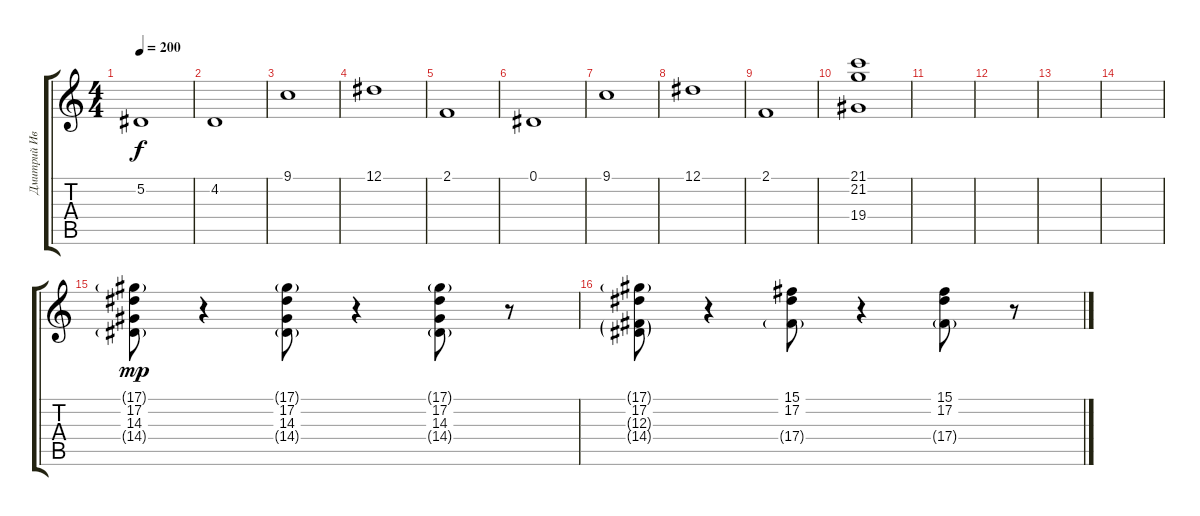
\track ("Дмитрий Иванов" "Дмитрий Ив") {instrument stringensemble1}
\staff {score tabs}
\tuning (Eb4 Bb3 Gb3 Db3 Ab2 Eb2) {hide}
\ts (4 4)
\tempo 200
\clef g2
\ks c
5.2.1{dy f} |
4.2.1 |
9.1.1{instrument synthstrings1} |
12.1.1 |
2.1.1 |
0.1.1 |
9.1.1 |
12.1.1 |
2.1.1 |
(21.1 21.2 19.4).1{instrument stringensemble1} |
|
|
|
|
(17.1{g} 17.2 14.3 14.4{g}).8{dy mp} r.4 (17.1{g} 17.2 14.3 14.4{g}).8 r.4 (17.1{g} 17.2 14.3 14.4{g}).8 r.8 |
(17.1{g} 17.2 12.3{g} 14.4{g}).8 r.4 (15.1 17.2 17.4{g}).8 r.4 (15.1 17.2 17.4{g}).8 r.8
